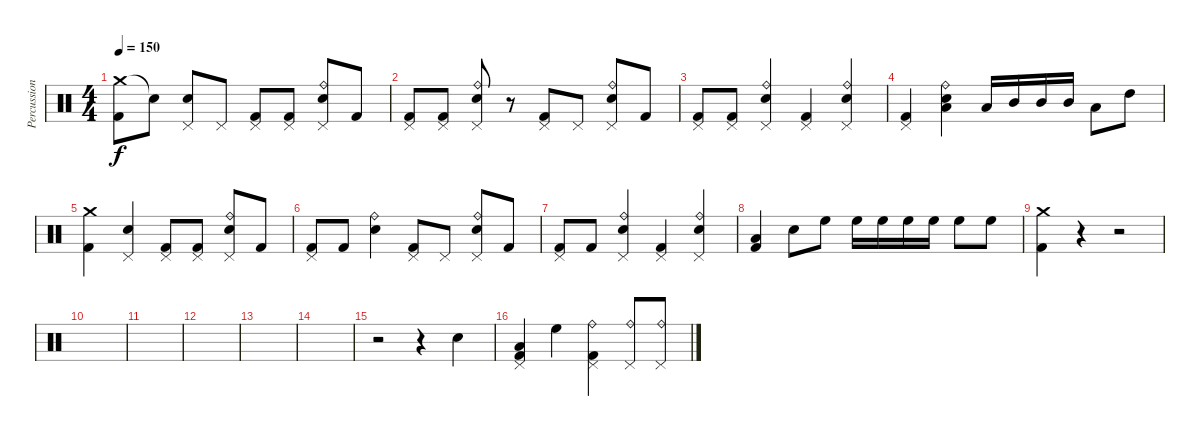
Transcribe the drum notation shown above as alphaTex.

\track ("Percussion" "Percussion") {instrument percussion}
\staff {score}
\articulation defaults
\ts (4 4)
\tempo 150
\clef neutral
\ks c
("Crash medium (hit)" "Kick (hit) 2").8{dy f} "Snare (hit)"{t}.8 ("Pedal Hi-Hat (hit)" "Electric Snare (hit)").8 "Pedal Hi-Hat (hit)".8 ("Pedal Hi-Hat (hit)" "Kick (hit) 2").8 ("Pedal Hi-Hat (hit)" "Kick (hit) 2").8 ("Pedal Hi-Hat (hit)" "Ride (bell)" "Electric Snare (hit)").8 "Kick (hit) 2".8 |
("Pedal Hi-Hat (hit)" "Kick (hit) 2").8 ("Pedal Hi-Hat (hit)" "Kick (hit) 2").8 ("Pedal Hi-Hat (hit)" "Ride (bell)" "Electric Snare (hit)").8 r.8 ("Pedal Hi-Hat (hit)" "Kick (hit) 2").8 "Pedal Hi-Hat (hit)".8 ("Pedal Hi-Hat (hit)" "Ride (bell)" "Electric Snare (hit)").8 "Kick (hit) 2".8 |
("Pedal Hi-Hat (hit)" "Kick (hit) 2").8 ("Pedal Hi-Hat (hit)" "Kick (hit) 2").8 ("Pedal Hi-Hat (hit)" "Ride (bell)" "Electric Snare (hit)").4 ("Pedal Hi-Hat (hit)" "Kick (hit) 2").4 ("Pedal Hi-Hat (hit)" "Ride (bell)" "Electric Snare (hit)").4 |
("Pedal Hi-Hat (hit)" "Kick (hit) 2").4 ("Low Tom (hit)" "Ride (bell)" "Electric Snare (hit)").4 "Low Tom (hit)".16 "Mid Tom (hit)".16 "Mid Tom (hit)".16 "Mid Tom (hit)".16 "Low Tom (hit)".8 "High Tom (hit)".8 |
("Crash medium (hit)" "Kick (hit) 2").4 ("Pedal Hi-Hat (hit)" "Electric Snare (hit)").4 ("Pedal Hi-Hat (hit)" "Kick (hit) 2").8 ("Pedal Hi-Hat (hit)" "Kick (hit) 2").8 ("Pedal Hi-Hat (hit)" "Ride (bell)" "Electric Snare (hit)").8 "Kick (hit) 2".8 |
("Pedal Hi-Hat (hit)" "Kick (hit) 2").8 "Kick (hit) 2".8 ("Ride (bell)" "Electric Snare (hit)").4 ("Pedal Hi-Hat (hit)" "Kick (hit) 2").8 "Pedal Hi-Hat (hit)".8 ("Pedal Hi-Hat (hit)" "Ride (bell)" "Electric Snare (hit)").8 "Kick (hit) 2".8 |
("Pedal Hi-Hat (hit)" "Kick (hit) 2").8 "Kick (hit) 2".8 ("Pedal Hi-Hat (hit)" "Ride (bell)" "Electric Snare (hit)").4 ("Pedal Hi-Hat (hit)" "Kick (hit) 2").4 ("Pedal Hi-Hat (hit)" "Ride (bell)" "Electric Snare (hit)").4 |
("Low Tom (hit)" "Kick (hit) 2").4 "Electric Snare (hit)".8 "High Floor Tom (hit)".8 "High Floor Tom (hit)".16 "High Floor Tom (hit)".16 "High Floor Tom (hit)".16 "High Floor Tom (hit)".16 "High Floor Tom (hit)".8 "High Floor Tom (hit)".8 |
("Crash medium (hit)" "Kick (hit) 2").4 r.4 r.2 |
|
|
|
|
|
r.2 r.4 "Electric Snare (hit)".4 |
("Pedal Hi-Hat (hit)" "Low Tom (hit)" "Kick (hit) 2").4 "High Floor Tom (hit)".4 ("Pedal Hi-Hat (hit)" "Ride (bell)" "Kick (hit) 2").4 ("Pedal Hi-Hat (hit)" "Ride (bell)").8 ("Pedal Hi-Hat (hit)" "Ride (bell)").8
